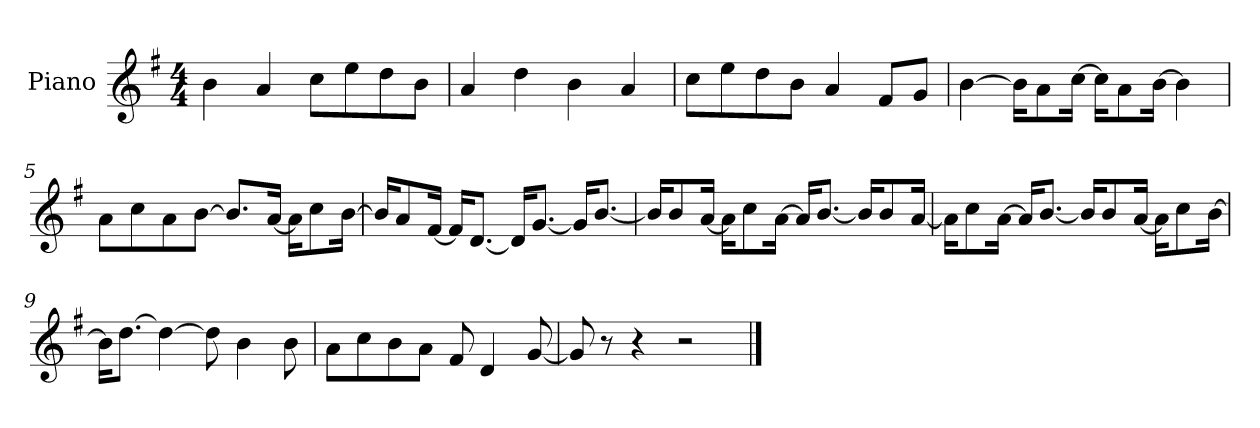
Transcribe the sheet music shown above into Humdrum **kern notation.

**kern
*part1
*staff1
*I"Piano
*I'P-no
*clefG2
*k[f#]
*M4/4
*MM90
=1
4b\
4a/
8cc\L
8ee\
8dd\
8b\J
=2
4a/
4dd\
4b\
4a/
=3
8cc\L
8ee\
8dd\
8b\J
4a/
8f#/L
8g/J
=4
[4b\
16b\KL]
8a\
[16cc\Jk
16cc\KL]
8a\
[16b\Jk
4b\]
=5
8a\L
8cc\
8a\
[8b\J
8.b/L]
[16a/Jk
16a\KL]
8cc\
[16b\Jk
!!LO:LB:g=z
=6
16b/KL]
8a/
[16f#/Jk
16f#/KL]
[8.d/J
16d/KL]
[8.g/J
16g/KL]
[8.b/J
=7
16b/KL]
8b/
[16a/Jk
16a\KL]
8cc\
[16a\Jk
16a/KL]
[8.b/J
16b/KL]
8b/
[16a/Jk
=8
16a\KL]
8cc\
[16a\Jk
16a/KL]
[8.b/J
16b/KL]
8b/
[16a/Jk
16a\KL]
8cc\
[16b\Jk
=9
16b\KL]
[8.dd\J
4dd\_
8dd\]
4b\
8b\
!!LO:LB:g=z
=10
8a\L
8cc\
8b\
8a\J
8f#/
4d/
[8g/
=11
8g/]
8r
4r
2r
==
*-
